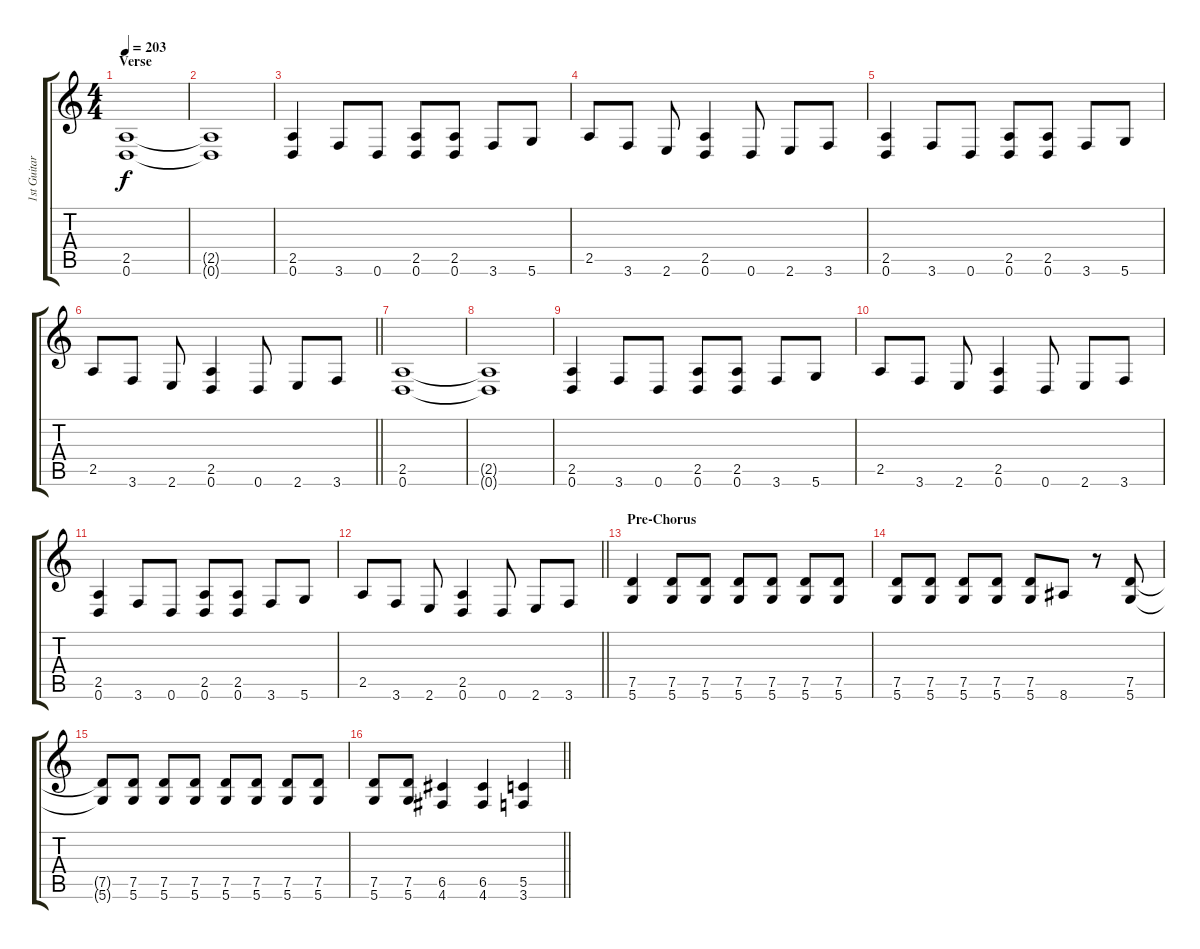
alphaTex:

\track ("1st Guitar" "1st Guitar") {instrument overdrivenguitar}
\staff {score tabs}
\tuning (D4 A3 F3 C3 G2 D2) {hide}
\ts (4 4)
\section ("" "Verse")
\tempo 203
\clef g2
\ks c
(2.5 0.6).1{dy f} |
(2.5{t} 0.6{t}).1 |
(2.5 0.6).4 3.6.8 0.6.8 (2.5 0.6).8 (2.5 0.6).8 3.6.8 5.6.8 |
2.5.8 3.6.8 2.6.8 (2.5 0.6).4 0.6.8 2.6.8 3.6.8 |
(2.5 0.6).4 3.6.8 0.6.8 (2.5 0.6).8 (2.5 0.6).8 3.6.8 5.6.8 |
\barLineRight lightlight
2.5.8 3.6.8 2.6.8 (2.5 0.6).4 0.6.8 2.6.8 3.6.8 |
(2.5 0.6).1 |
(2.5{t} 0.6{t}).1 |
(2.5 0.6).4 3.6.8 0.6.8 (2.5 0.6).8 (2.5 0.6).8 3.6.8 5.6.8 |
2.5.8 3.6.8 2.6.8 (2.5 0.6).4 0.6.8 2.6.8 3.6.8 |
(2.5 0.6).4 3.6.8 0.6.8 (2.5 0.6).8 (2.5 0.6).8 3.6.8 5.6.8 |
\barLineRight lightlight
2.5.8 3.6.8 2.6.8 (2.5 0.6).4 0.6.8 2.6.8 3.6.8 |
\section ("" "Pre-Chorus")
(7.5 5.6).4 (7.5 5.6).8 (7.5 5.6).8 (7.5 5.6).8 (7.5 5.6).8 (7.5 5.6).8 (7.5 5.6).8 |
(7.5 5.6).8 (7.5 5.6).8 (7.5 5.6).8 (7.5 5.6).8 (7.5 5.6).8 8.6.8 r.8 (7.5 5.6).8 |
(7.5{t} 5.6{t}).8 (7.5 5.6).8 (7.5 5.6).8 (7.5 5.6).8 (7.5 5.6).8 (7.5 5.6).8 (7.5 5.6).8 (7.5 5.6).8 |
\barLineRight lightlight
(7.5 5.6).8 (7.5 5.6).8 (6.5 4.6).4 (6.5 4.6).4 (5.5 3.6).4
